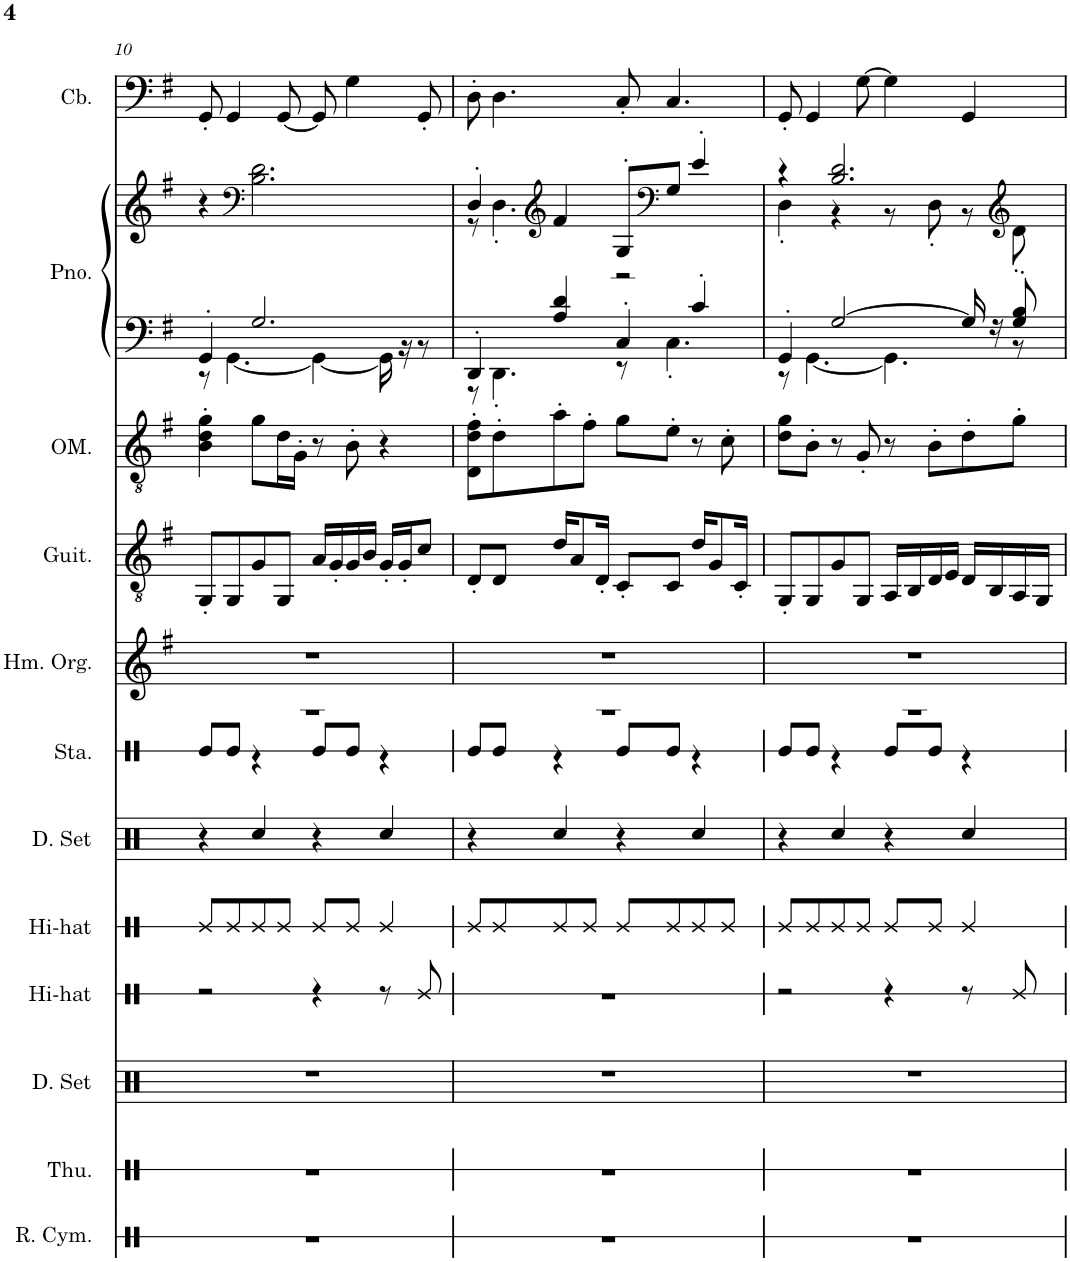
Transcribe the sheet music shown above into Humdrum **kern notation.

**kern	**kern	**kern	**kern	**kern	**kern	**kern	**kern	**kern	**kern	**kern	**kern	**kern
*part12	*part11	*part10	*part9	*part8	*part7	*part6	*part5	*part4	*part3	*part2	*part2	*part1
*staff13	*staff12	*staff11	*staff10	*staff9	*staff8	*staff7	*staff6	*staff5	*staff4	*staff3	*staff2	*staff1
*I"Ride Cymbal, RIDE CYMB	*I"Thundersheet, CRASH CYM	*I"Drumset, RIM SHOT	*I"Hi-hat, OPEN HIHA	*I"Hi-hat, CLOSED H.	*I"Drumset, SNARE DRU	*I"Stamp, BASS DRUM	*I"Hammond Organ, ORGAN 3	*I"Classical Guitar, NYLON GTR	*I"Octave Mandolin, STEEL GTR	*I"Piano, A.PIANO 2	*	*I"Contrabass, ACOU BASS
*I'R. Cym.	*I'Thu.	*I'D. Set	*I'Hi-hat	*I'Hi-hat	*I'D. Set	*I'Sta.	*I'Hm. Org.	*I'Guit.	*I'OM.	*I'Pno.	*	*I'Cb.
!!LO:PB:g=z
*clefX	*clefX	*clefX	*clefX	*clefX	*clefX	*clefX	*clefG2	*clefGv2	*clefGv2	*clefF4	*clefG2	*clefF4
*	*	*	*	*	*	*	*	*	*	*	*	*Trd7c12
*k[]	*k[]	*k[]	*k[]	*k[]	*k[]	*k[]	*k[f#]	*k[f#]	*k[f#]	*k[f#]	*k[f#]	*k[f#]
*M4/4	*M4/4	*M4/4	*M4/4	*M4/4	*M4/4	*M4/4	*M4/4	*M4/4	*M4/4	*M4/4	*M4/4	*M4/4
=10	=10	=10	=10	=10	=10	=10	=10	=10	=10	=10	=10	=10
*	*	*	*	*	*	*^	*	*	*	*^	*	*
1r	1r	1r	2r	8Re/L	4r	1r	8Re/L	1r	8GG'/L	4B\' 4d\' 4g\'	4GG'/	8r	4r	8GG'/
.	.	.	.	8Re/	.	.	8Re/J	.	8GG/	.	.	[4.GG\	.	4GG/
*	*	*	*	*	*	*	*	*	*	*	*	*	*clefF4	*
.	.	.	.	8Re/	4Rcc/	.	4r	.	8G/	8g\L	2.G/	.	2.B\ 2.d\	.
.	.	.	.	8Re/J	.	.	.	.	8GG/J	16d\L	.	.	.	[8GG/
.	.	.	.	.	.	.	.	.	.	16G'\JJ	.	.	.	.
.	.	.	4r	8Re/L	4r	.	8Re/L	.	16A/LL	8r	.	4GG\_	.	8GG/]
.	.	.	.	.	.	.	.	.	16G'/	.	.	.	.	.
.	.	.	.	8Re/J	.	.	8Re/J	.	16G/	8B'\	.	.	.	4G\
.	.	.	.	.	.	.	.	.	16B/JJ	.	.	.	.	.
.	.	.	8r	4Re/	4Rcc/	.	4r	.	16G'/LL	4r	.	16GG\]	.	.
.	.	.	.	.	.	.	.	.	16G'/J	.	.	16r	.	.
.	.	.	8Re/	.	.	.	.	.	8c/J	.	.	8r	.	8GG'/
=11	=11	=11	=11	=11	=11	=11	=11	=11	=11	=11	=11	=11	=11	=11
*	*	*	*	*	*	*	*	*	*	*	*	*	*^	*
1r	1r	1r	1r	8Re/L	4r	1r	8Re/L	1r	8D'/L	8D\' 8d\' 8f#\'L	4DD'/	8r	4D'/	8r	8D'\
.	.	.	.	8Re/	.	.	8Re/J	.	8D/J	8d'\	.	4.DD'\	.	4.D'\	4.D\
*	*	*	*	*	*	*	*	*	*	*	*	*	*clefG2	*	*
.	.	.	.	8Re/	4Rcc/	.	4r	.	16d/KL	8a'\	4A/ 4d/	.	4f#/	.	.
.	.	.	.	.	.	.	.	.	8A/	.	.	.	.	.	.
.	.	.	.	8Re/J	.	.	.	.	.	8f#'\J	.	.	.	.	.
.	.	.	.	.	.	.	.	.	16D'/Jk	.	.	.	.	.	.
.	.	.	.	8Re/L	4r	.	8Re/L	.	8C'/L	8g\L	4C'/	8r	8G'/L	2r	8C'/
*	*	*	*	*	*	*	*	*	*	*	*	*	*clefF4	*	*
.	.	.	.	8Re/	.	.	8Re/J	.	8C/J	8e'\J	.	4.C'\	8G/J	.	4.C/
.	.	.	.	8Re/	4Rcc/	.	4r	.	16d/KL	8r	4c'/	.	4e'/	.	.
.	.	.	.	.	.	.	.	.	8G/	.	.	.	.	.	.
.	.	.	.	8Re/J	.	.	.	.	.	8c'\	.	.	.	.	.
.	.	.	.	.	.	.	.	.	16C'/Jk	.	.	.	.	.	.
=12	=12	=12	=12	=12	=12	=12	=12	=12	=12	=12	=12	=12	=12	=12	=12
1r	1r	1r	2r	8Re/L	4r	1r	8Re/L	1r	8GG'/L	8d\ 8g\L	4GG'/	8r	4r	4D'\	8GG'/
.	.	.	.	8Re/	.	.	8Re/J	.	8GG/	8B'\J	.	[4.GG\	.	.	4GG/
.	.	.	.	8Re/	4Rcc/	.	4r	.	8G/	8r	[2G/	.	2.B/ 2.d/	4r	.
.	.	.	.	8Re/J	.	.	.	.	8GG/J	8G'/	.	.	.	.	[8G\
.	.	.	4r	8Re/L	4r	.	8Re/L	.	16AA/LL	8r	.	4.GG\]	.	8r	4G\]
.	.	.	.	.	.	.	.	.	16BB/	.	.	.	.	.	.
.	.	.	.	8Re/J	.	.	8Re/J	.	16D/	8B'\L	.	.	.	8D'\	.
.	.	.	.	.	.	.	.	.	16E/JJ	.	.	.	.	.	.
.	.	.	8r	4Re/	4Rcc/	.	4r	.	16D/LL	8d'\	16G/]	.	.	8r	4GG/
.	.	.	.	.	.	.	.	.	16BB/	.	16r	.	.	.	.
*	*	*	*	*	*	*	*	*	*	*	*	*	*clefG2	*	*
.	.	.	8Re/	.	.	.	.	.	16AA/	8g'\J	8G/' 8B/'	8r	.	8d'\	.
.	.	.	.	.	.	.	.	.	16GG/JJ	.	.	.	.	.	.
*	*	*	*	*	*	*	*	*	*	*	*v	*v	*	*	*
*	*	*	*	*	*	*v	*v	*	*	*	*	*v	*v	*
=	=	=	=	=	=	=	=	=	=	=	=	=
*-	*-	*-	*-	*-	*-	*-	*-	*-	*-	*-	*-	*-
